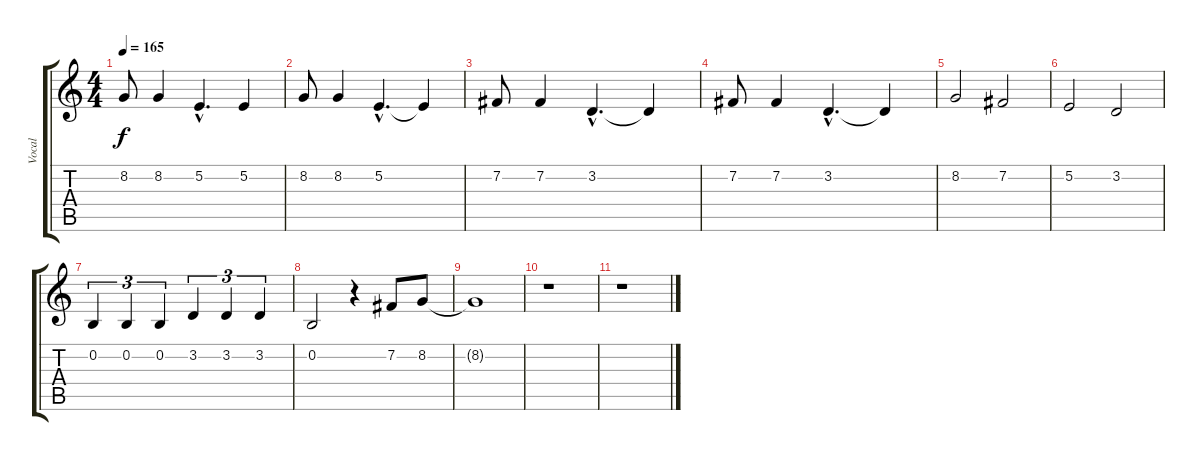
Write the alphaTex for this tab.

\track ("Vocal" "Vocal") {instrument violin}
\staff {score tabs}
\tuning (E4 B3 G3 D3 A2 E2) {hide}
\ts (4 4)
\tempo 165
\clef g2
\ks c
8.2.8{dy f} 8.2.4 5.2{hac}.4{d} 5.2.4 |
8.2.8 8.2.4 5.2{hac}.4{d} 5.2{t}.4 |
7.2.8 7.2.4 3.2{hac}.4{d} 3.2{t}.4 |
7.2.8 7.2.4 3.2{hac}.4{d} 3.2{t}.4 |
8.2.2 7.2.2 |
5.2.2 3.2.2 |
0.2.4{tu (3 2)} 0.2.4{tu (3 2)} 0.2.4{tu (3 2)} 3.2.4{tu (3 2)} 3.2.4{tu (3 2)} 3.2.4{tu (3 2)} |
0.2.2 r.4 7.2.8 8.2.8 |
8.2{t}.1 |
r.1 |
r.1
